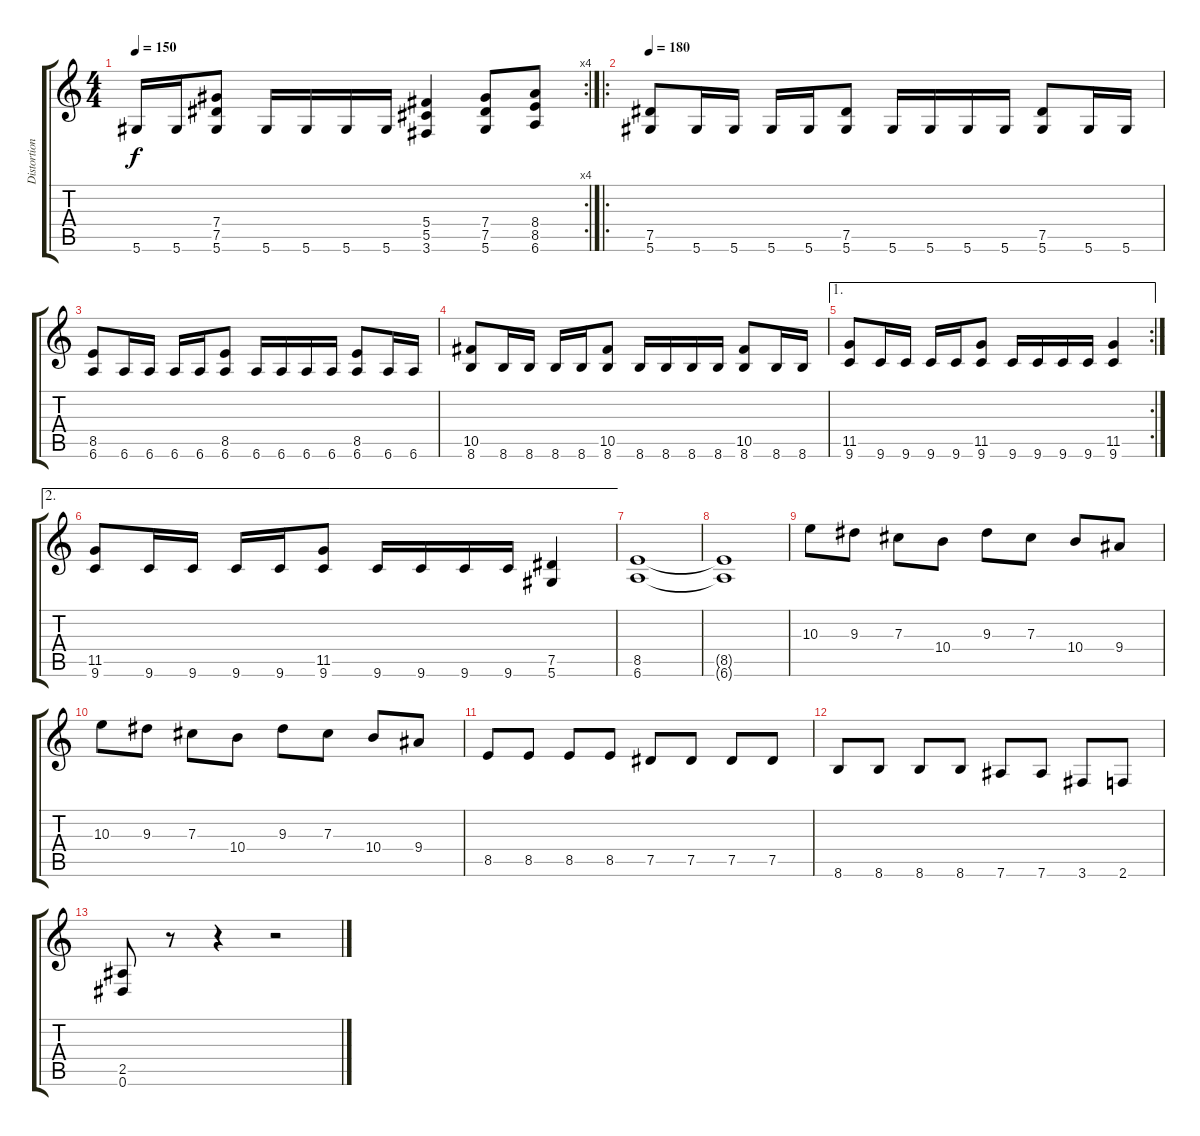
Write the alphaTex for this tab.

\track ("Distortion Guitar 2" "Distortion") {instrument distortionguitar}
\staff {score tabs}
\tuning (Eb4 Bb3 Gb3 Db3 Ab2 Eb2) {hide}
\rc 4
\ts (4 4)
\tempo 150
\clef g2
\ks c
5.6.16{dy f} 5.6.16 (7.4 7.5 5.6).8 5.6.16 5.6.16 5.6.16 5.6.16 (5.4 5.5 3.6).4 (7.4 7.5 5.6).8 (8.4 8.5 6.6).8 |
\ro
\tempo 180
(7.5 5.6).8 5.6.16 5.6.16 5.6.16 5.6.16 (7.5 5.6).8 5.6.16 5.6.16 5.6.16 5.6.16 (7.5 5.6).8 5.6.16 5.6.16 |
(8.5 6.6).8 6.6.16 6.6.16 6.6.16 6.6.16 (8.5 6.6).8 6.6.16 6.6.16 6.6.16 6.6.16 (8.5 6.6).8 6.6.16 6.6.16 |
(10.5 8.6).8 8.6.16 8.6.16 8.6.16 8.6.16 (10.5 8.6).8 8.6.16 8.6.16 8.6.16 8.6.16 (10.5 8.6).8 8.6.16 8.6.16 |
\ae 1
\rc 2
(11.5 9.6).8 9.6.16 9.6.16 9.6.16 9.6.16 (11.5 9.6).8 9.6.16 9.6.16 9.6.16 9.6.16 (11.5 9.6).4 |
\ae 2
(11.5 9.6).8 9.6.16 9.6.16 9.6.16 9.6.16 (11.5 9.6).8 9.6.16 9.6.16 9.6.16 9.6.16 (7.5 5.6).4 |
(8.5 6.6).1 |
(8.5{t} 6.6{t}).1 |
10.3.8 9.3.8 7.3.8 10.4.8 9.3.8 7.3.8 10.4.8 9.4.8 |
10.3.8 9.3.8 7.3.8 10.4.8 9.3.8 7.3.8 10.4.8 9.4.8 |
8.5.8 8.5.8 8.5.8 8.5.8 7.5.8 7.5.8 7.5.8 7.5.8 |
8.6.8 8.6.8 8.6.8 8.6.8 7.6.8 7.6.8 3.6.8 2.6.8 |
(2.5 0.6).8 r.8 r.4 r.2
